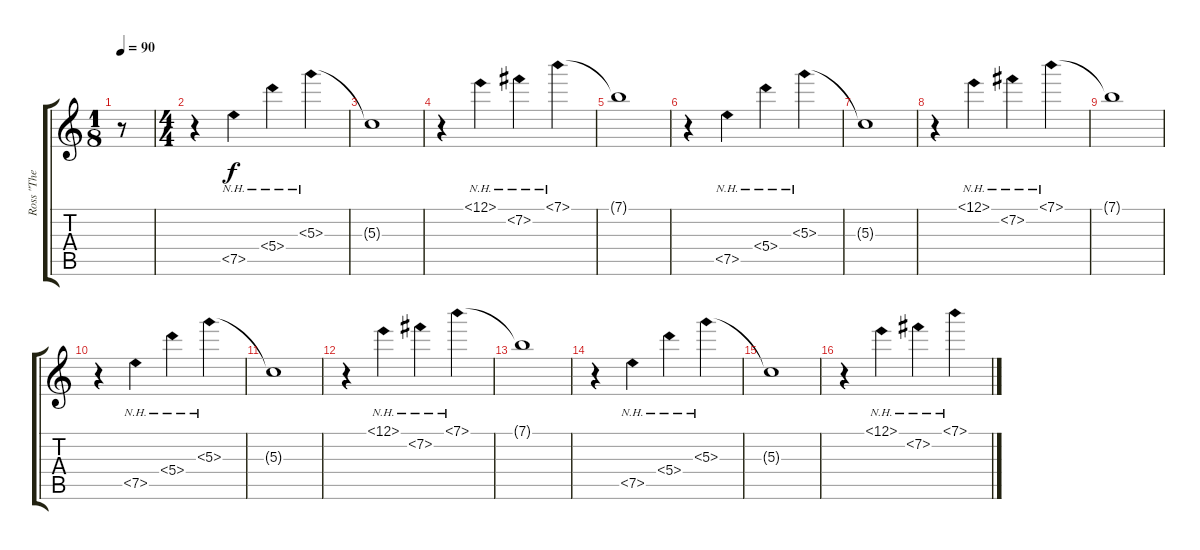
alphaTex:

\track ("Ross \"The Boss\" Friedman Lead" "Ross \"The ") {instrument overdrivenguitar}
\staff {score tabs}
\tuning (E4 B3 G3 D3 A2 E2) {hide}
\ts (1 8)
\tempo 90
\clef g2
\ks c
r.8{dy f instrument overdrivenguitar} |
\ts (4 4)
r.4 7.5{nh}.4 5.4{nh}.4 5.3{nh}.4 |
5.3{t}.1 |
r.4 12.1{nh}.4 7.2{nh}.4 7.1{nh}.4 |
7.1{t}.1 |
r.4 7.5{nh}.4 5.4{nh}.4 5.3{nh}.4 |
5.3{t}.1 |
r.4 12.1{nh}.4 7.2{nh}.4 7.1{nh}.4 |
7.1{t}.1 |
r.4 7.5{nh}.4 5.4{nh}.4 5.3{nh}.4 |
5.3{t}.1 |
r.4 12.1{nh}.4 7.2{nh}.4 7.1{nh}.4 |
7.1{t}.1 |
r.4 7.5{nh}.4 5.4{nh}.4 5.3{nh}.4 |
5.3{t}.1 |
r.4 12.1{nh}.4 7.2{nh}.4 7.1{nh}.4
